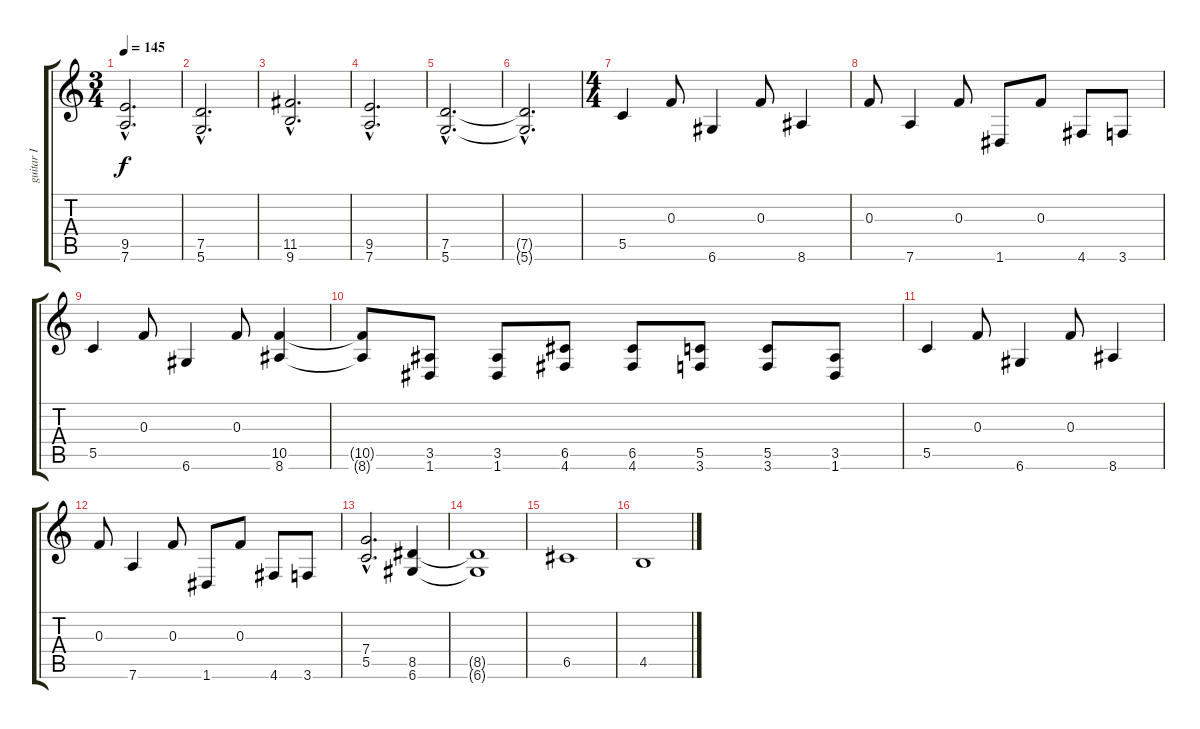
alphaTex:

\track ("guitar I" "guitar I") {instrument overdrivenguitar}
\staff {score tabs}
\tuning (D4 A3 F3 C3 G2 D2) {hide}
\ts (3 4)
\tempo 145
\clef g2
\ks c
(9.5{hac} 7.6{hac}).2{d dy f} |
(7.5{hac} 5.6{hac}).2{d} |
(11.5{hac} 9.6{hac}).2{d} |
(9.5{hac} 7.6{hac}).2{d} |
(7.5{hac} 5.6{hac}).2{d} |
(7.5{hac t} 5.6{hac t}).2{d} |
\ts (4 4)
5.5.4 0.3.8 6.6.4 0.3.8 8.6.4 |
0.3.8 7.6.4 0.3.8 1.6.8 0.3.8 4.6.8 3.6.8 |
5.5.4 0.3.8 6.6.4 0.3.8 (10.5 8.6).4 |
(10.5{t} 8.6{t}).8 (3.5 1.6).8 (3.5 1.6).8 (6.5 4.6).8 (6.5 4.6).8 (5.5 3.6).8 (5.5 3.6).8 (3.5 1.6).8 |
5.5.4 0.3.8 6.6.4 0.3.8 8.6.4 |
0.3.8 7.6.4 0.3.8 1.6.8 0.3.8 4.6.8 3.6.8 |
(7.4{hac} 5.5{hac}).2{d} (8.5 6.6).4 |
(8.5{t} 6.6{t}).1 |
6.5.1 |
4.5.1
